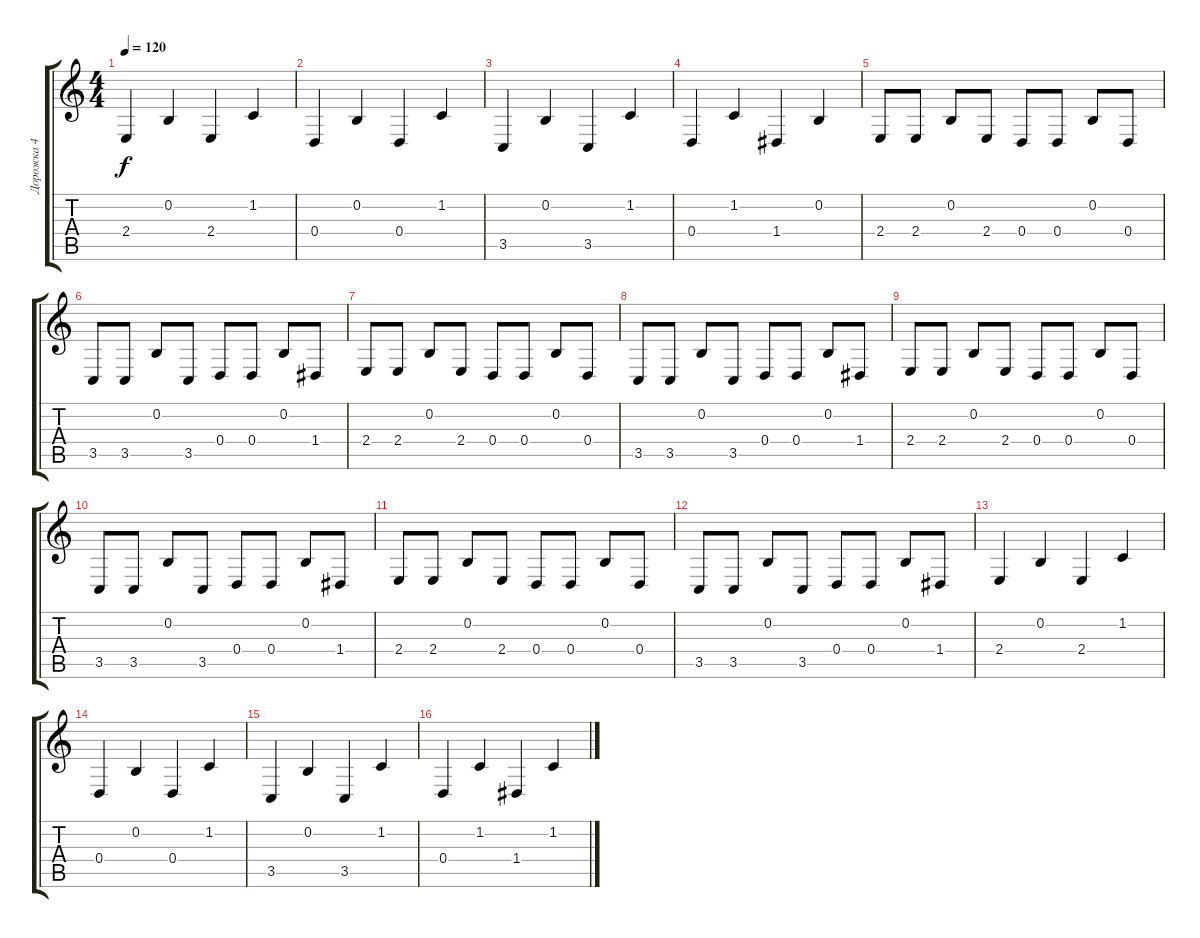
\track ("Дорожка 4" "Дорожка 4") {instrument stringensemble1}
\staff {score tabs}
\tuning (E4 B3 G3 D3 A2 E2) {hide}
\ts (4 4)
\tempo 120
\clef g2
\ks c
2.4.4{dy f} 0.2.4 2.4.4 1.2.4 |
0.4.4 0.2.4 0.4.4 1.2.4 |
3.5.4 0.2.4 3.5.4 1.2.4 |
0.4.4 1.2.4 1.4.4 0.2.4 |
2.4.8{volume 16} 2.4.8 0.2.8 2.4.8 0.4.8 0.4.8 0.2.8 0.4.8 |
3.5.8 3.5.8 0.2.8 3.5.8 0.4.8 0.4.8 0.2.8 1.4.8 |
2.4.8{volume 16} 2.4.8 0.2.8 2.4.8 0.4.8 0.4.8 0.2.8 0.4.8 |
3.5.8 3.5.8 0.2.8 3.5.8 0.4.8 0.4.8 0.2.8 1.4.8 |
2.4.8{volume 16} 2.4.8 0.2.8 2.4.8 0.4.8 0.4.8 0.2.8 0.4.8 |
3.5.8 3.5.8 0.2.8 3.5.8 0.4.8 0.4.8 0.2.8 1.4.8 |
2.4.8{volume 16} 2.4.8 0.2.8 2.4.8 0.4.8 0.4.8 0.2.8 0.4.8 |
3.5.8 3.5.8 0.2.8 3.5.8 0.4.8 0.4.8 0.2.8 1.4.8 |
2.4.4 0.2.4 2.4.4 1.2.4 |
0.4.4 0.2.4 0.4.4 1.2.4 |
3.5.4 0.2.4 3.5.4 1.2.4 |
0.4.4 1.2.4 1.4.4 1.2.4
